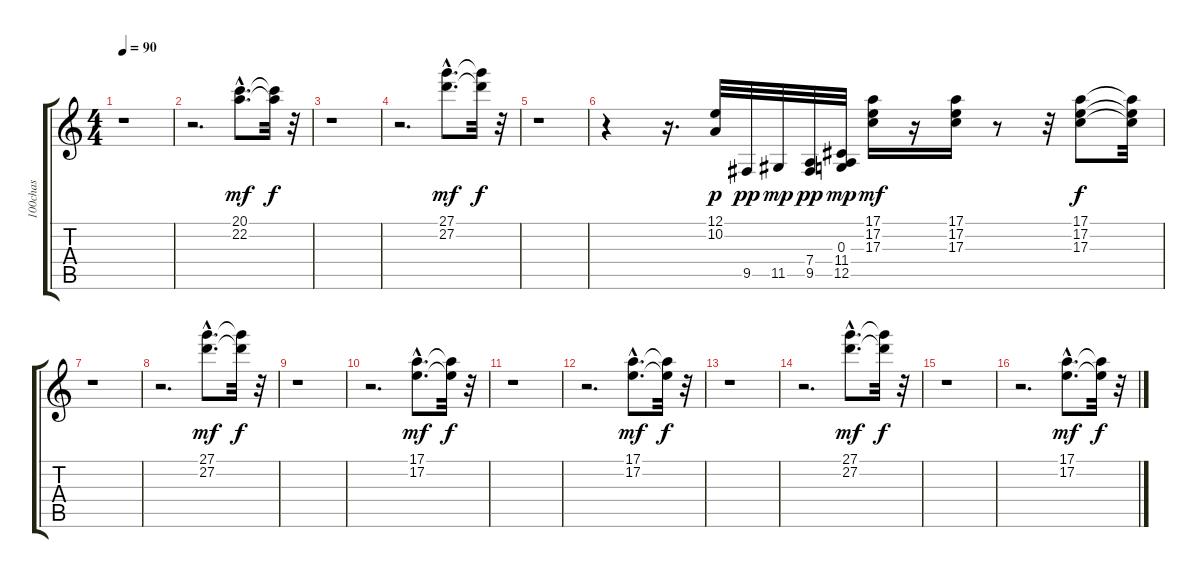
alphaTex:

\track ("100chas" "100chas") {instrument rockorgan}
\staff {score tabs}
\tuning (E4 B3 G3 D3 A2 E2) {hide}
\ts (4 4)
\tempo 90
\clef g2
\ks c
r.1{dy f} |
r.2{d} (20.1{hac} 22.2{hac}).8{d dy mf} (20.1{t} 22.2{t}).32{dy f} r.32 |
r.1 |
r.2{d} (27.1{hac} 27.2{hac}).8{d dy mf} (27.1{t} 27.2{t}).32{dy f} r.32 |
r.1 |
r.4 r.16{d} (12.1 10.2).32{dy p} 9.5.32{dy pp} 11.5.32{dy mp} (7.4 9.5).32{dy pp} (0.3 11.4 12.5).32{dy mp} (17.1 17.2 17.3).16{dy mf} r.16 (17.1 17.2 17.3).16 r.8 r.32 (17.1 17.2 17.3).8{dy f} (17.1{t} 17.2{t} 17.3{t}).32 |
r.1 |
r.2{d} (27.1{hac} 27.2{hac}).8{d dy mf} (27.1{t} 27.2{t}).32{dy f} r.32 |
r.1 |
r.2{d} (17.1{hac} 17.2{hac}).8{d dy mf} (17.1{t} 17.2{t}).32{dy f} r.32 |
r.1 |
r.2{d} (17.1{hac} 17.2{hac}).8{d dy mf} (17.1{t} 17.2{t}).32{dy f} r.32 |
r.1 |
r.2{d} (27.1{hac} 27.2{hac}).8{d dy mf} (27.1{t} 27.2{t}).32{dy f} r.32 |
r.1 |
r.2{d} (17.1{hac} 17.2{hac}).8{d dy mf} (17.1{t} 17.2{t}).32{dy f} r.32
